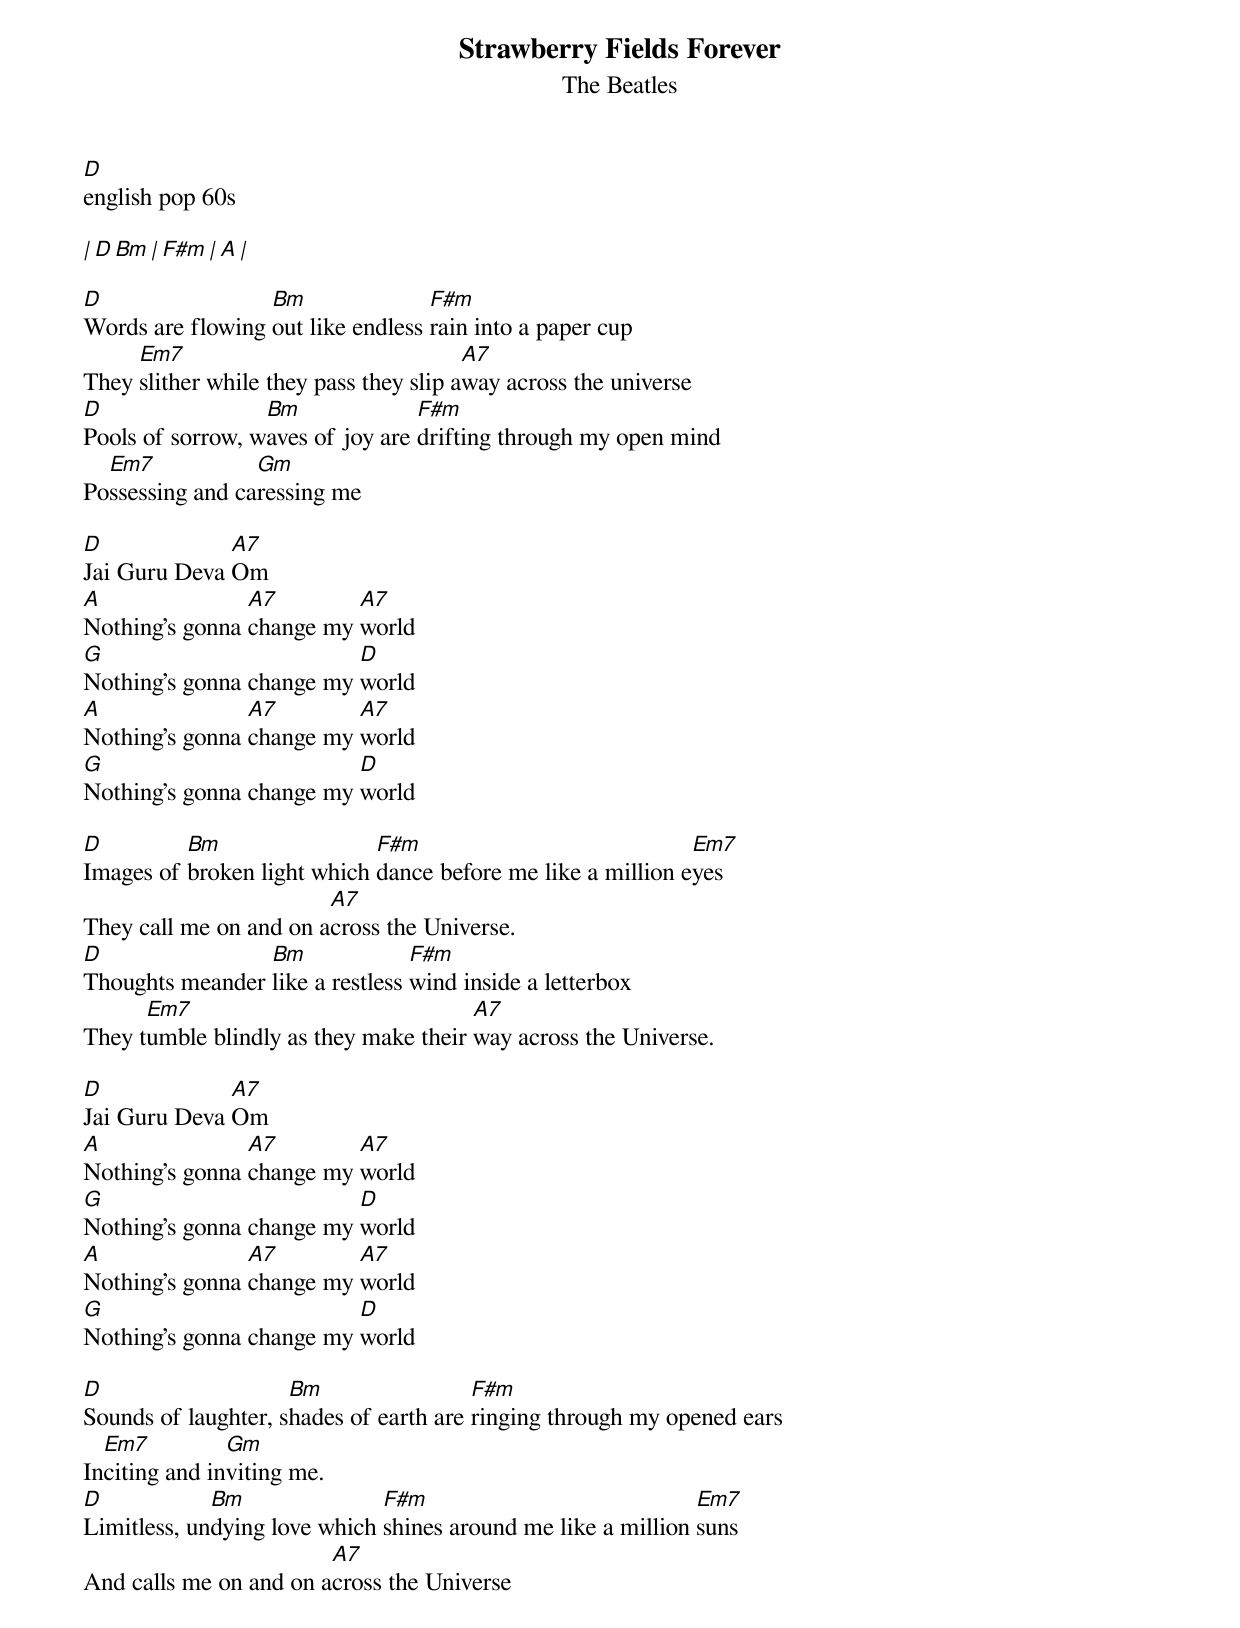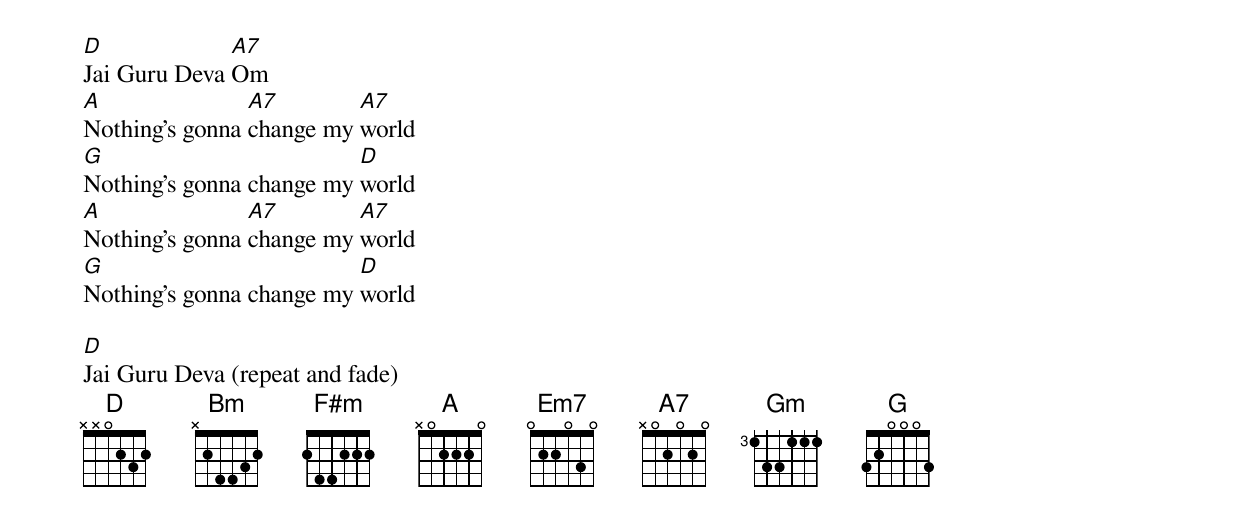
Strawberry Fields Forever
The Beatles
D
english pop 60s

| D  Bm  | F#m     | A      |

D                 Bm               F#m
Words are flowing out like endless rain into a paper cup
     Em7                                A7
They slither while they pass they slip away across the universe
D                 Bm              F#m
Pools of sorrow, waves of joy are drifting through my open mind
  Em7            Gm
Possessing and caressing me

D             A7
Jai Guru Deva Om
A               A7        A7
Nothing's gonna change my world
G                         D
Nothing's gonna change my world
A               A7        A7
Nothing's gonna change my world
G                         D
Nothing's gonna change my world

D         Bm                 F#m                             Em7
Images of broken light which dance before me like a million eyes
                        A7
They call me on and on across the Universe.
D                Bm              F#m
Thoughts meander like a restless wind inside a letterbox
      Em7                              A7
They tumble blindly as they make their way across the Universe.

D             A7
Jai Guru Deva Om
A               A7        A7
Nothing's gonna change my world
G                         D
Nothing's gonna change my world
A               A7        A7
Nothing's gonna change my world
G                         D
Nothing's gonna change my world

D                    Bm                 F#m
Sounds of laughter, shades of earth are ringing through my opened ears
  Em7          Gm
Inciting and inviting me.
D            Bm               F#m                             Em7
Limitless, undying love which shines around me like a million suns
                        A7
And calls me on and on across the Universe

D             A7
Jai Guru Deva Om
A               A7        A7
Nothing's gonna change my world
G                         D
Nothing's gonna change my world
A               A7        A7
Nothing's gonna change my world
G                         D
Nothing's gonna change my world

D
Jai Guru Deva (repeat and fade)
